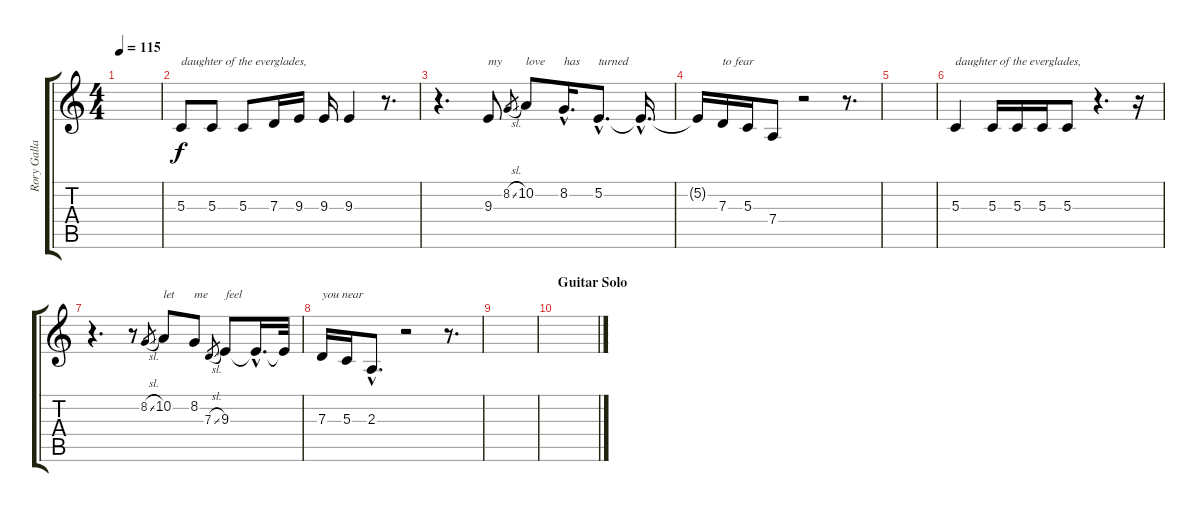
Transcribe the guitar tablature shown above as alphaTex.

\track ("Rory Gallagher Vocals" "Rory Galla") {instrument cello}
\staff {score tabs}
\tuning (E4 B3 G3 D3 A2 E2) {hide}
\ts (4 4)
\tempo 115
\clef g2
\ks c
|
5.3.8{txt "daughter of the everglades,"} 5.3.8 5.3.8 7.3.16 9.3.16 9.3.16 9.3.4 r.8{d} |
r.4{d} 9.3.8{txt "my"} 8.2{sl}.8{gr} 10.2.8{txt "love"} 8.2{hac}.16{d txt "has"} 5.2{hac}.8{d txt "turned"} 5.2{hac t}.16{d} |
5.2{t}.16 7.3.16{txt "to fear"} 5.3.16 7.4.8 r.2 r.8{d} |
|
5.3.4{txt "daughter of the everglades,"} 5.3.16 5.3.16 5.3.16 5.3.8 r.4{d} r.16 |
r.4{d} r.8 8.2{sl}.8{gr} 10.2.8{txt "let"} 8.2.8{txt "me"} 7.3{sl}.8{gr} 9.3.8{txt "feel"} 9.3{hac t}.16{d} 9.3{t}.32 |
7.3.16{txt "you near"} 5.3.16 2.3{hac}.8{d} r.2 r.8{d} |
|
\section ("" "Guitar Solo")
